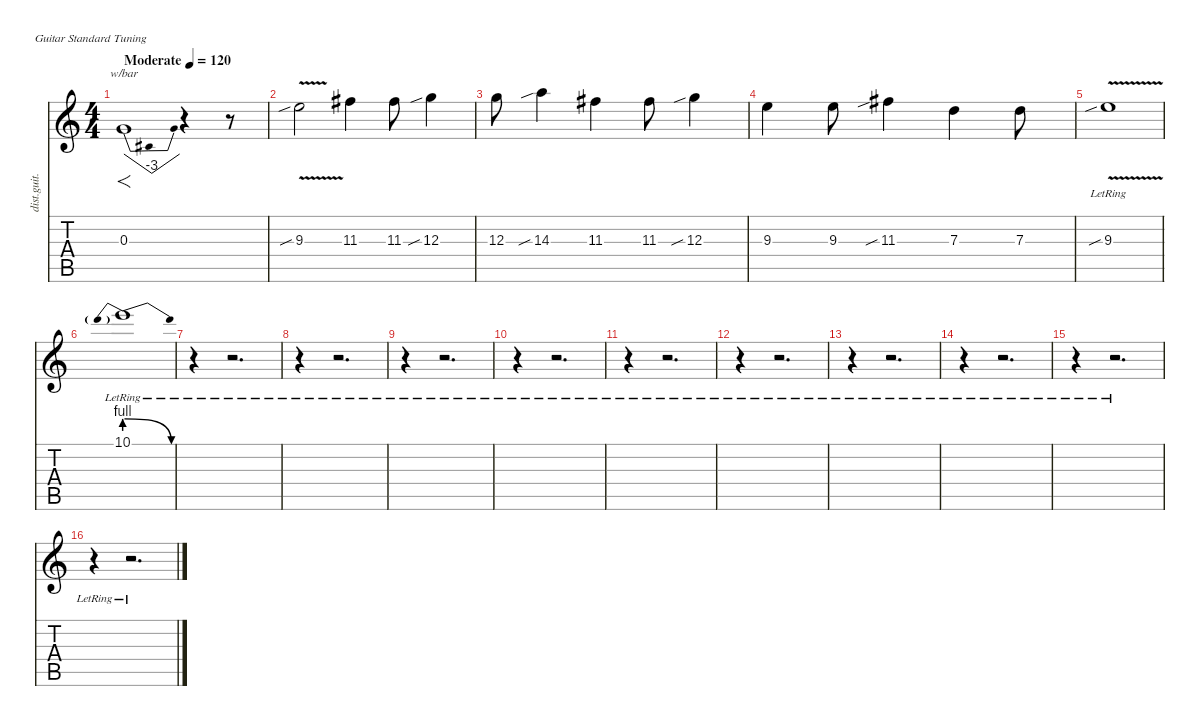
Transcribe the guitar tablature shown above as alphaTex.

\defaultSystemsLayout 4
\hideDynamics
\bracketExtendMode nobrackets
\otherSystemsTrackNameOrientation horizontal
\track ("Track 7" "dist.guit.") {instrument distortionguitar}
\staff {score tabs}
\tuning (E4 B3 G3 D3 A2 E2)
\ts (4 4)
\beaming (8 2 2 2 2)
\tempo (120 "Moderate")
\clef g2
\ks c
0.3.1{f tbe (dip default 0 0 30 -12 60 0) dy f instrument distortionguitar beam Up} r.4{beam Up} r.8{beam Up} |
9.3{v sib}.2{beam Down} 11.3{acc #}.4{beam Down} 11.3{acc #}.8{beam Down} 12.3{sib}.4{beam Down} |
12.3.8{beam Down} 14.3{sib}.4{beam Down} 11.3{acc #}.4{beam Down} 11.3{acc #}.8{beam Down} 12.3{sib}.4{beam Down} |
9.3.4{beam Down} 9.3.8{beam Down} 11.3{sib acc #}.4{beam Down} 7.3.4{beam Down} 7.3.8{beam Down} |
9.3{v sib lr}.1{beam Down} |
10.1{be (prebendrelease 0 4 60 0) lr}.1{beam Down} |
r.4{beam Down} r.2{d beam Down} |
r.4{beam Down} r.2{d beam Down} |
r.4{beam Down} r.2{d beam Down} |
r.4{beam Down} r.2{d beam Down} |
r.4{beam Down} r.2{d beam Down} |
r.4{beam Down} r.2{d beam Down} |
r.4{beam Down} r.2{d beam Down} |
r.4{beam Down} r.2{d beam Down} |
r.4{beam Down} r.2{d beam Down} |
r.4{beam Down} r.2{d beam Down}
